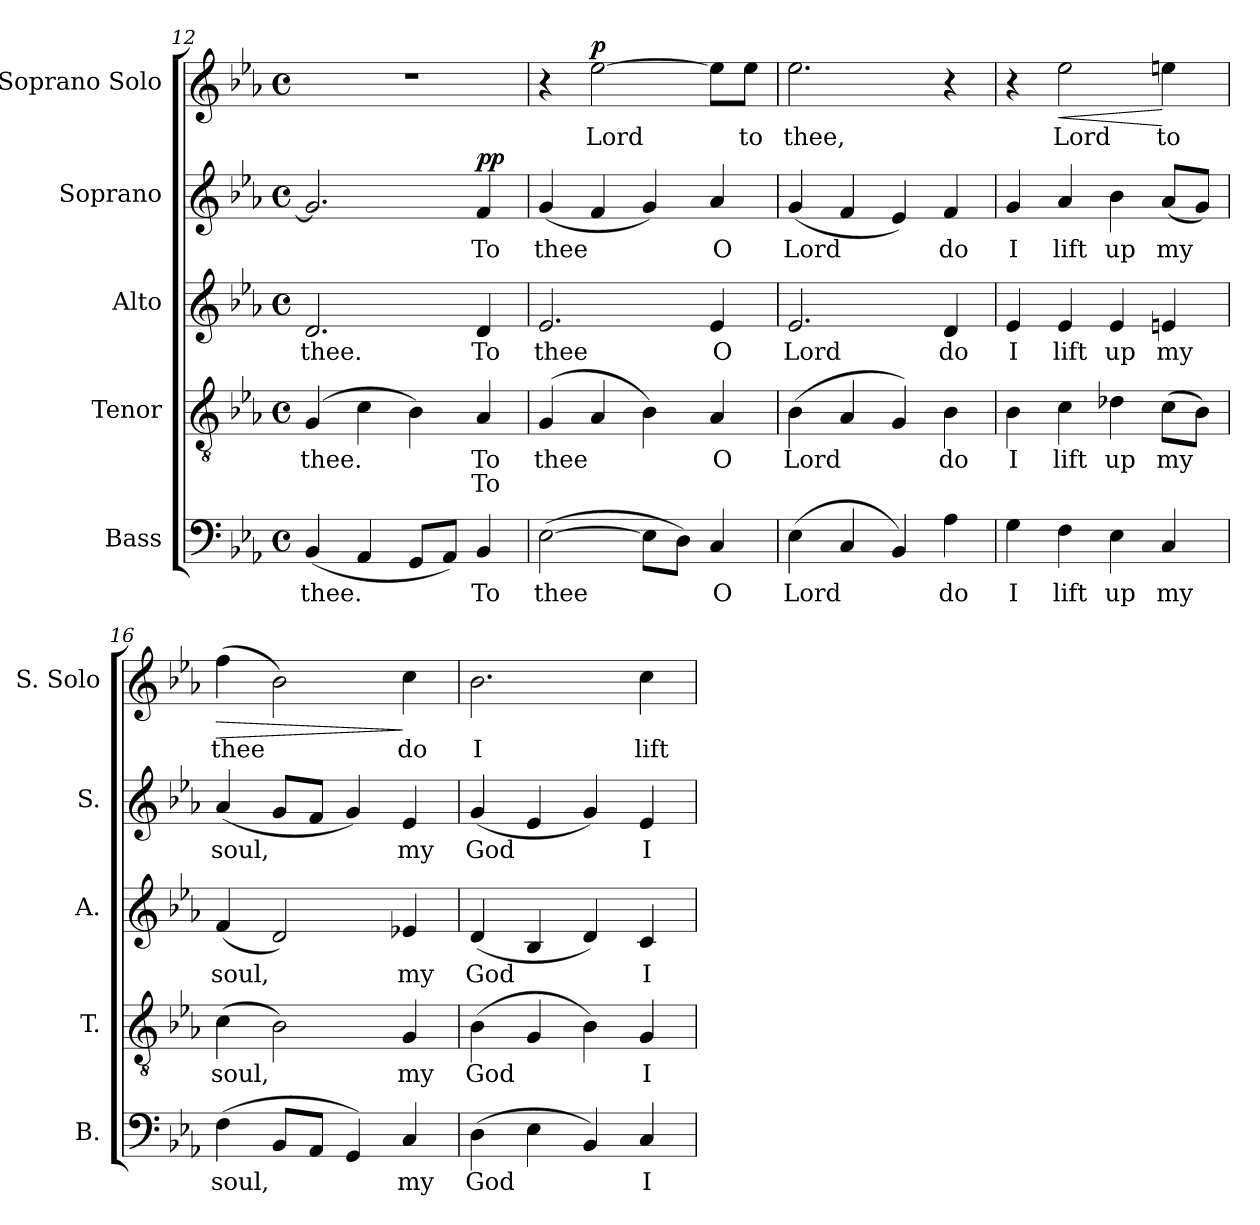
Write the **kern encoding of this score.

**kern	**text	**kern	**text	**text	**kern	**text	**kern	**text	**dynam	**kern	**text	**dynam
*part5	*part5	*part4	*part4	*part4	*part3	*part3	*part2	*part2	*part2	*part1	*part1	*part1
*staff5	*staff5	*staff4	*staff4	*staff4	*staff3	*staff3	*staff2	*staff2	*staff2	*staff1	*staff1	*staff1
*I"Bass	*	*I"Tenor	*	*	*I"Alto	*	*I"Soprano	*	*	*I"Soprano Solo	*	*
*I'B.	*	*I'T.	*	*	*I'A.	*	*I'S.	*	*	*I'S. Solo	*	*
*clefF4	*	*clefGv2	*	*	*clefG2	*	*clefG2	*	*	*clefG2	*	*
*	*	*ITrd7c12	*	*	*	*	*	*	*	*	*	*
*k[b-e-a-]	*	*k[b-e-a-]	*	*	*k[b-e-a-]	*	*k[b-e-a-]	*	*	*k[b-e-a-]	*	*
*E-:	*	*E-:	*	*	*E-:	*	*E-:	*	*	*E-:	*	*
*M4/4	*	*M4/4	*	*	*M4/4	*	*M4/4	*	*	*M4/4	*	*
*met(c)	*	*met(c)	*	*	*met(c)	*	*met(c)	*	*	*met(c)	*	*
=12	=12	=12	=12	=12	=12	=12	=12	=12	=12	=12	=12	=12
!	!LO:LY:b:color=#000000	!	!	!	!	!	!	!	!	!	!	!
!	!	!	!LO:LY:b:color=#000000	!	!	!	!	!	!	!	!	!
!	!	!	!	!	!	!LO:LY:b:color=#000000	!	!	!	!	!	!
(4BB-i/	thee.	(4GGi/	thee.	.	2.di/	thee.	2.gi/]	.	.	1r	.	.
4AA-i/	.	4Ci\	.	.	.	.	.	.	.	.	.	.
8GGi/L	.	4BB-i\)	.	.	.	.	.	.	.	.	.	.
8AA-i/J)	.	.	.	.	.	.	.	.	.	.	.	.
!	!LO:LY:b:color=#000000	!	!	!	!	!	!	!	!	!	!	!
!	!	!	!LO:LY:b:color=#000000	!LO:LY:b:color=#000000	!	!	!	!	!	!	!	!
!	!	!	!	!	!	!LO:LY:b:color=#000000	!	!	!	!	!	!
!	!	!	!	!	!	!	!	!LO:LY:b:color=#000000	!	!	!	!
4BB-i/	To	4AA-i/	To	To	4di/	To	4fi/	To	pp	.	.	.
=13	=13	=13	=13	=13	=13	=13	=13	=13	=13	=13	=13	=13
!	!LO:LY:b:color=#000000	!	!	!	!	!	!	!	!	!	!	!
!	!	!	!LO:LY:b:color=#000000	!	!	!	!	!	!	!	!	!
!	!	!	!	!	!	!LO:LY:b:color=#000000	!	!	!	!	!	!
!	!	!	!	!	!	!	!	!LO:LY:b:color=#000000	!	!	!	!
([>2E-i\	thee	(4GGi/	thee	.	2.e-i/	thee	(4gi/	thee	.	4r	.	.
!	!	!	!	!	!	!	!	!	!	!	!LO:LY:b:color=#000000	!
.	.	4AA-i/	.	.	.	.	4fi/	.	.	[>2ee-i\	Lord	p
8E-i\L]	.	4BB-i\)	.	.	.	.	4gi/)	.	.	.	.	.
8Di\J)	.	.	.	.	.	.	.	.	.	.	.	.
!	!LO:LY:b:color=#000000	!	!	!	!	!	!	!	!	!	!	!
!	!	!	!LO:LY:b:color=#000000	!	!	!	!	!	!	!	!	!
!	!	!	!	!	!	!LO:LY:b:color=#000000	!	!	!	!	!	!
!	!	!	!	!	!	!	!	!LO:LY:b:color=#000000	!	!	!	!
4Ci/	O	4AA-i/	O	.	4e-i/	O	4a-i/	O	.	8ee-i\L]	.	.
!	!	!	!	!	!	!	!	!	!	!	!LO:LY:b:color=#000000	!
.	.	.	.	.	.	.	.	.	.	8ee-i\J	to	.
!!LO:PB:g=z
=14	=14	=14	=14	=14	=14	=14	=14	=14	=14	=14	=14	=14
!	!LO:LY:b:color=#000000	!	!	!	!	!	!	!	!	!	!	!
!	!	!	!LO:LY:b:color=#000000	!	!	!	!	!	!	!	!	!
!	!	!	!	!	!	!LO:LY:b:color=#000000	!	!	!	!	!	!
!	!	!	!	!	!	!	!	!LO:LY:b:color=#000000	!	!	!	!
!	!	!	!	!	!	!	!	!	!	!	!LO:LY:b:color=#000000	!
(4E-i\	Lord	(4BB-i\	Lord	.	2.e-i/	Lord	(4gi/	Lord	.	2.ee-i\	thee,	.
4Ci/	.	4AA-i/	.	.	.	.	4fi/	.	.	.	.	.
4BB-i/)	.	4GGi/)	.	.	.	.	4e-i/)	.	.	.	.	.
!	!LO:LY:b:color=#000000	!	!	!	!	!	!	!	!	!	!	!
!	!	!	!LO:LY:b:color=#000000	!	!	!	!	!	!	!	!	!
!	!	!	!	!	!	!LO:LY:b:color=#000000	!	!	!	!	!	!
!	!	!	!	!	!	!	!	!LO:LY:b:color=#000000	!	!	!	!
4A-i\	do	4BB-i\	do	.	4di/	do	4fi/	do	.	4r	.	.
=15	=15	=15	=15	=15	=15	=15	=15	=15	=15	=15	=15	=15
!	!LO:LY:b:color=#000000	!	!	!	!	!	!	!	!	!	!	!
!	!	!	!LO:LY:b:color=#000000	!	!	!	!	!	!	!	!	!
!	!	!	!	!	!	!LO:LY:b:color=#000000	!	!	!	!	!	!
!	!	!	!	!	!	!	!	!LO:LY:b:color=#000000	!	!	!	!
4Gi\	I	4BB-i\	I	.	4e-i/	I	4gi/	I	.	4r	.	.
!	!LO:LY:b:color=#000000	!	!	!	!	!	!	!	!	!	!	!
!	!	!	!LO:LY:b:color=#000000	!	!	!	!	!	!	!	!	!
!	!	!	!	!	!	!LO:LY:b:color=#000000	!	!	!	!	!	!
!	!	!	!	!	!	!	!	!LO:LY:b:color=#000000	!	!	!	!
!	!	!	!	!	!	!	!	!	!	!	!LO:LY:b:color=#000000	!LO:HP:b
4Fi\	lift	4Ci\	lift	.	4e-i/	lift	4a-i/	lift	.	2ee-i\	Lord	<
!	!LO:LY:b:color=#000000	!	!	!	!	!	!	!	!	!	!	!
!	!	!	!LO:LY:b:color=#000000	!	!	!	!	!	!	!	!	!
!	!	!	!	!	!	!LO:LY:b:color=#000000	!	!	!	!	!	!
!	!	!	!	!	!	!	!	!LO:LY:b:color=#000000	!	!	!	!
4E-i\	up	4D-Xi\	up	.	4e-i/	up	4b-i\	up	.	.	.	.
!	!LO:LY:b:color=#000000	!	!	!	!	!	!	!	!	!	!	!
!	!	!	!LO:LY:b:color=#000000	!	!	!	!	!	!	!	!	!
!	!	!	!	!	!	!LO:LY:b:color=#000000	!	!	!	!	!	!
!	!	!	!	!	!	!	!	!LO:LY:b:color=#000000	!	!	!	!
!	!	!	!	!	!	!	!	!	!	!	!LO:LY:b:color=#000000	!
4Ci/	my	(8Ci\L	my	.	4eni/	my	(8a-i/L	my	.	4eeni\	to	[
.	.	8BB-i\J)	.	.	.	.	8gi/J)	.	.	.	.	.
=16	=16	=16	=16	=16	=16	=16	=16	=16	=16	=16	=16	=16
!	!LO:LY:b:color=#000000	!	!	!	!	!	!	!	!	!	!	!
!	!	!	!LO:LY:b:color=#000000	!	!	!	!	!	!	!	!	!
!	!	!	!	!	!	!LO:LY:b:color=#000000	!	!	!	!	!	!
!	!	!	!	!	!	!	!	!LO:LY:b:color=#000000	!	!	!	!
!	!	!	!	!	!	!	!	!	!	!	!LO:LY:b:color=#000000	!LO:HP:b
(4Fi\	soul,	(4Ci\	soul,	.	(4fi/	soul,	(4a-i/	soul,	.	(4ffi\	thee	>
8BB-i/L	.	2BB-i\)	.	.	2di/)	.	8gi/L	.	.	2b-i\)	.	.
8AA-i/J	.	.	.	.	.	.	8fi/J	.	.	.	.	.
4GGi/)	.	.	.	.	.	.	4gi/)	.	.	.	.	.
!	!LO:LY:b:color=#000000	!	!	!	!	!	!	!	!	!	!	!
!	!	!	!LO:LY:b:color=#000000	!	!	!	!	!	!	!	!	!
!	!	!	!	!	!	!LO:LY:b:color=#000000	!	!	!	!	!	!
!	!	!	!	!	!	!	!	!LO:LY:b:color=#000000	!	!	!	!
!	!	!	!	!	!	!	!	!	!	!	!LO:LY:b:color=#000000	!
4Ci/	my	4GGi/	my	.	4e-Xi/	my	4e-i/	my	.	4cci\	do	]
=17	=17	=17	=17	=17	=17	=17	=17	=17	=17	=17	=17	=17
!	!LO:LY:b:color=#000000	!	!	!	!	!	!	!	!	!	!	!
!	!	!	!LO:LY:b:color=#000000	!	!	!	!	!	!	!	!	!
!	!	!	!	!	!	!LO:LY:b:color=#000000	!	!	!	!	!	!
!	!	!	!	!	!	!	!	!LO:LY:b:color=#000000	!	!	!	!
!	!	!	!	!	!	!	!	!	!	!	!LO:LY:b:color=#000000	!
(4Di\	God	(4BB-i\	God	.	(4di/	God	(4gi/	God	.	2.b-i\	I	.
4E-i\	.	4GGi/	.	.	4B-i/	.	4e-i/	.	.	.	.	.
4BB-i/)	.	4BB-i\)	.	.	4di/)	.	4gi/)	.	.	.	.	.
!	!LO:LY:b:color=#000000	!	!	!	!	!	!	!	!	!	!	!
!	!	!	!LO:LY:b:color=#000000	!	!	!	!	!	!	!	!	!
!	!	!	!	!	!	!LO:LY:b:color=#000000	!	!	!	!	!	!
!	!	!	!	!	!	!	!	!LO:LY:b:color=#000000	!	!	!	!
!	!	!	!	!	!	!	!	!	!	!	!LO:LY:b:color=#000000	!
4Ci/	I	4GGi/	I	.	4ci/	I	4e-i/	I	.	4cci\	lift	.
=	=	=	=	=	=	=	=	=	=	=	=	=
*-	*-	*-	*-	*-	*-	*-	*-	*-	*-	*-	*-	*-
